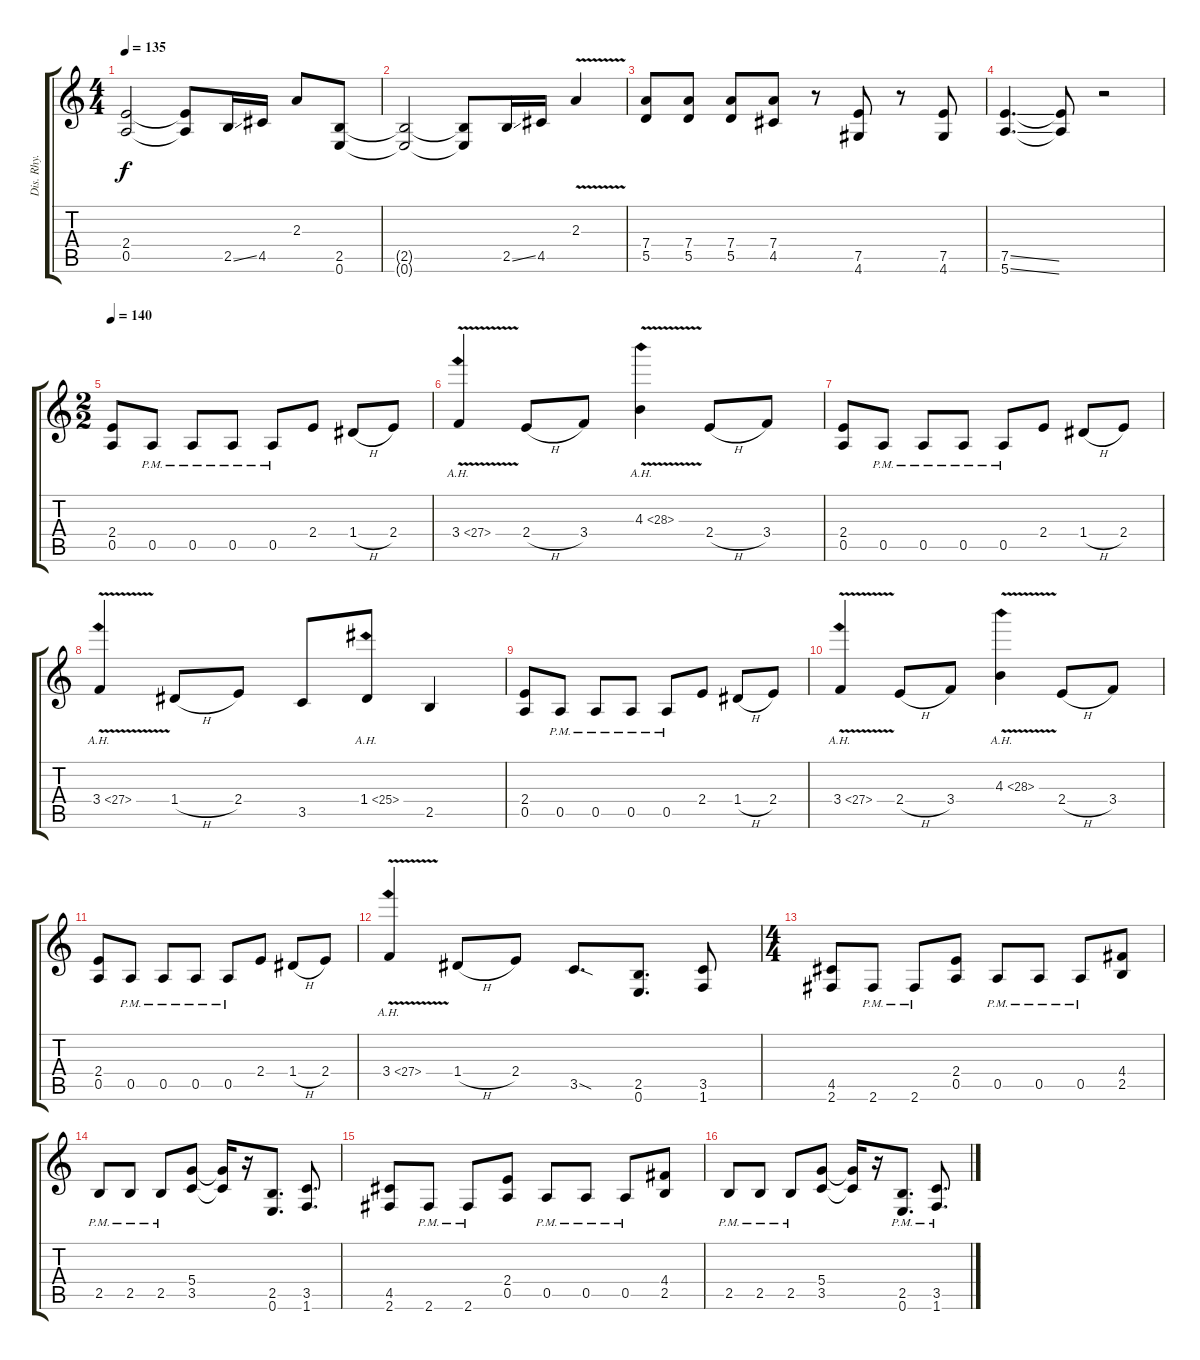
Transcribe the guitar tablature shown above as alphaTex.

\track ("Dis. Rhy." "Dis. Rhy.") {solo instrument distortionguitar}
\staff {score tabs}
\tuning (E4 B3 G3 D3 A2 E2) {hide}
\ts (4 4)
\tempo 135
\clef g2
\ks c
(2.4{t} 0.5{t}).2{dy f} (2.4{t} 0.5{t}).8 2.5{ss}.16 4.5.16 2.3.8 (2.5 0.6).8 |
(2.5{t} 0.6{t}).2 (2.5{t} 0.6{t}).8 2.5{ss}.16 4.5.16 2.3{v}.4 |
(7.4 5.5).8 (7.4 5.5).8 (7.4 5.5).8 (7.4 4.5).8 r.8 (7.5 4.6).8 r.8 (7.5 4.6).8 |
(7.5{ss} 5.6{ss}).4{d} (7.5{t} 5.6{t}).8 r.2 |
\ts (2 2)
\tempo 140
(2.4 0.5).8 0.5{pm}.8 0.5{pm}.8 0.5{pm}.8 0.5{pm}.8 2.4.8 1.4{h}.8 2.4.8 |
3.4{ah 24 v}.4 2.4{h}.8 3.4.8 4.3{ah 24 v}.4 2.4{h}.8 3.4.8 |
(2.4 0.5).8 0.5{pm}.8 0.5{pm}.8 0.5{pm}.8 0.5{pm}.8 2.4.8 1.4{h}.8 2.4.8 |
3.4{ah 24 v}.4 1.4{h}.8 2.4.8 3.5.8 1.4{ah 24}.8 2.5.4 |
(2.4 0.5).8 0.5{pm}.8 0.5{pm}.8 0.5{pm}.8 0.5{pm}.8 2.4.8 1.4{h}.8 2.4.8 |
3.4{ah 24 v}.4 2.4{h}.8 3.4.8 4.3{ah 24 v}.4 2.4{h}.8 3.4.8 |
(2.4 0.5).8 0.5{pm}.8 0.5{pm}.8 0.5{pm}.8 0.5{pm}.8 2.4.8 1.4{h}.8 2.4.8 |
3.4{ah 24 v}.4 1.4{h}.8 2.4.8 3.5{sod}.8{d} (2.5 0.6).8{d} (3.5 1.6).8 |
\ts (4 4)
(4.5 2.6).8 2.6{pm}.8 2.6{pm}.8 (2.4 0.5).8 0.5{pm}.8 0.5{pm}.8 0.5{pm}.8 (4.4 2.5).8 |
2.5{pm}.8 2.5{pm}.8 2.5{pm}.8 (5.4 3.5).8 (5.4{t} 3.5{t}).16 r.16 (2.5 0.6).8{d} (3.5 1.6).8{d} |
(4.5 2.6).8 2.6{pm}.8 2.6{pm}.8 (2.4 0.5).8 0.5{pm}.8 0.5{pm}.8 0.5{pm}.8 (4.4 2.5).8 |
2.5{pm}.8 2.5{pm}.8 2.5{pm}.8 (5.4 3.5).8 (5.4{t} 3.5{t}).16 r.16 (2.5{pm} 0.6{pm}).8{d} (3.5{pm} 1.6{pm}).8{d}
